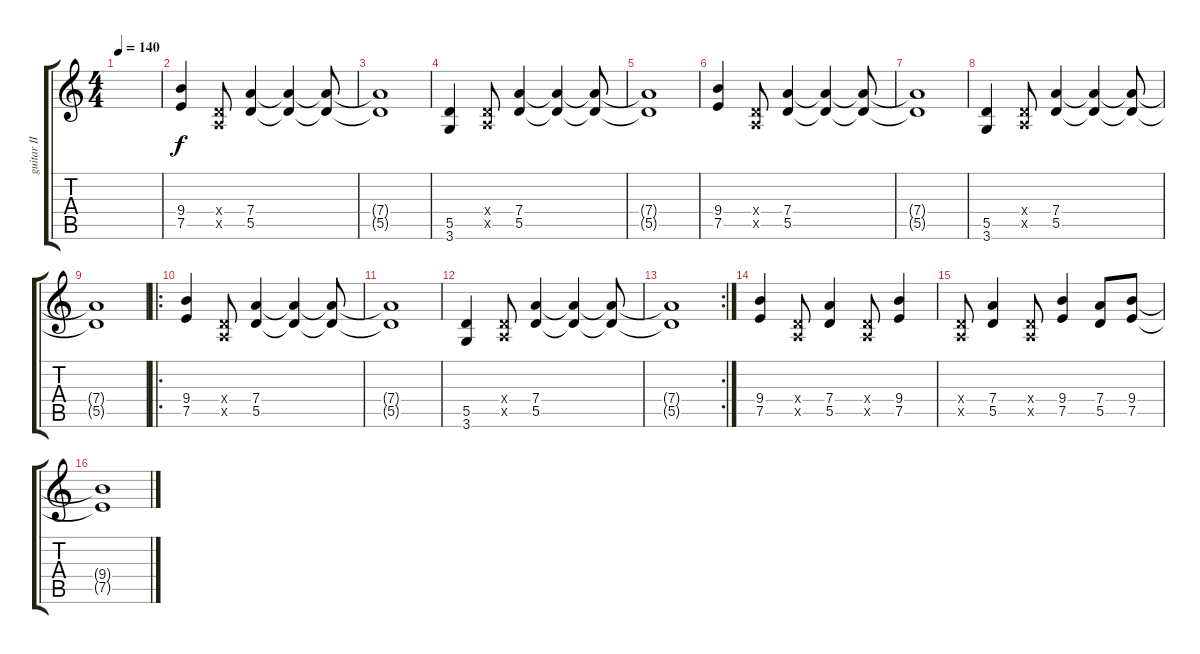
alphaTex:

\track ("guitar II" "guitar II") {instrument distortionguitar}
\staff {score tabs}
\tuning (E4 B3 G3 D3 A2 E2) {hide}
\ts (4 4)
\tempo 140
\clef g2
\ks c
|
(9.4 7.5).4 (0.4{x} 0.5{x}).8 (7.4 5.5).4 (7.4{t} 5.5{t}).4 (7.4{t} 5.5{t}).8 |
(7.4{t} 5.5{t}).1 |
(5.5 3.6).4 (0.4{x} 0.5{x}).8 (7.4 5.5).4 (7.4{t} 5.5{t}).4 (7.4{t} 5.5{t}).8 |
(7.4{t} 5.5{t}).1 |
(9.4 7.5).4 (0.4{x} 0.5{x}).8 (7.4 5.5).4 (7.4{t} 5.5{t}).4 (7.4{t} 5.5{t}).8 |
(7.4{t} 5.5{t}).1 |
(5.5 3.6).4 (0.4{x} 0.5{x}).8 (7.4 5.5).4 (7.4{t} 5.5{t}).4 (7.4{t} 5.5{t}).8 |
(7.4{t} 5.5{t}).1 |
\ro
(9.4 7.5).4 (0.4{x} 0.5{x}).8 (7.4 5.5).4 (7.4{t} 5.5{t}).4 (7.4{t} 5.5{t}).8 |
(7.4{t} 5.5{t}).1 |
(5.5 3.6).4 (0.4{x} 0.5{x}).8 (7.4 5.5).4 (7.4{t} 5.5{t}).4 (7.4{t} 5.5{t}).8 |
\rc 2
(7.4{t} 5.5{t}).1 |
(9.4 7.5).4 (0.4{x} 0.5{x}).8 (7.4 5.5).4 (0.4{x} 0.5{x}).8 (9.4 7.5).4 |
(0.4{x} 0.5{x}).8 (7.4 5.5).4 (0.4{x} 0.5{x}).8 (9.4 7.5).4 (7.4 5.5).8 (9.4 7.5).8 |
(9.4{t} 7.5{t}).1
